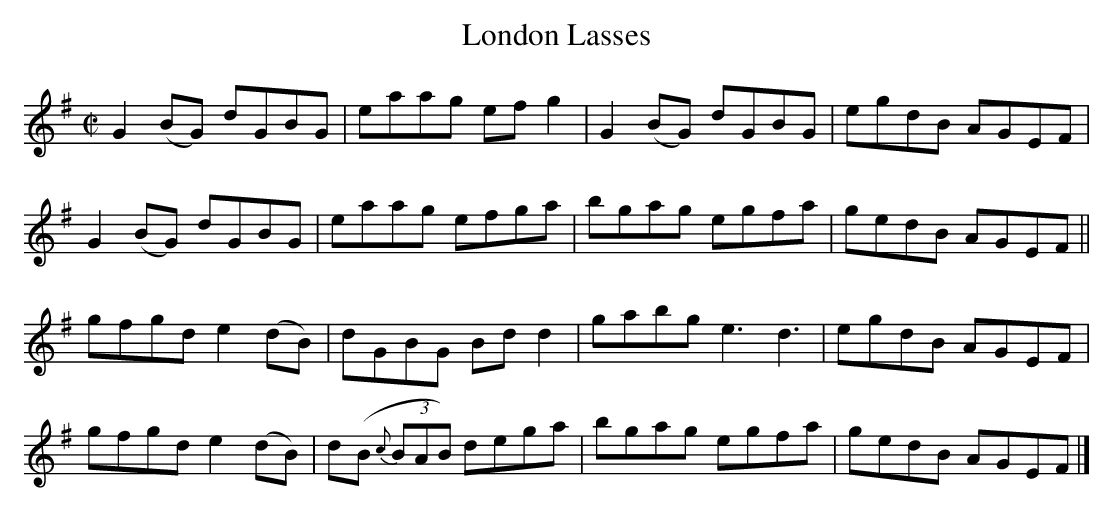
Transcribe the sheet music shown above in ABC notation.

X:1
T: London Lasses
M: C|
L: 1/8
K: G
G2(BG) dGBG|eaag efg2|G2(BG) dGBG|egdB AGEF|
G2(BG) dGBG|eaag efga|bgag egfa|gedB AGEF||
gfgde2(dB)|dGBG Bdd2|gabge3d3|egdB AGEF|
gfgde2(dB)|d(B {c}(3BAB) dega|bgag egfa|gedB AGEF|]
